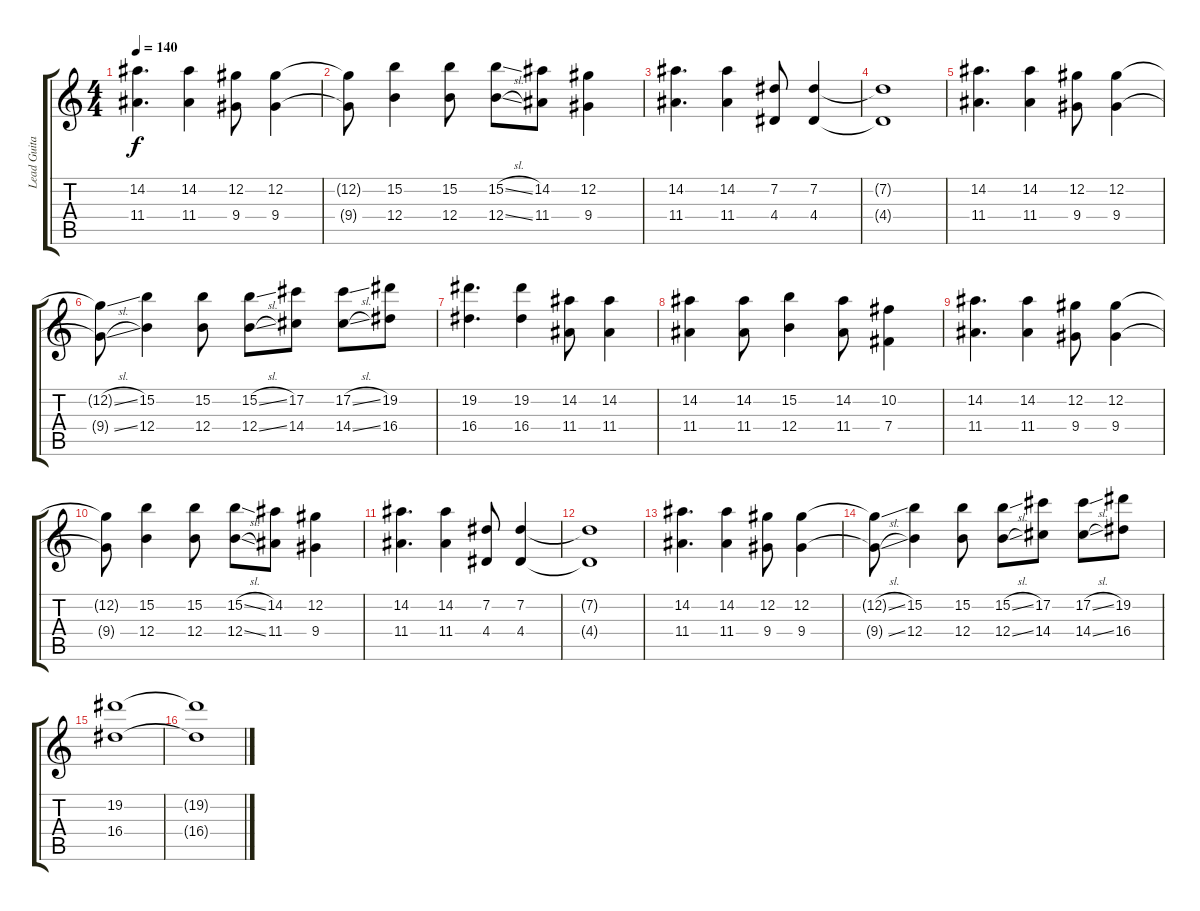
\track ("Lead Guitar" "Lead Guita") {instrument overdrivenguitar}
\staff {score tabs}
\tuning (Db4 Ab3 E3 B2 Gb2 B1) {hide}
\ts (4 4)
\tempo 140
\clef g2
\ks c
(14.2 11.4).4{d dy f} (14.2 11.4).4 (12.2 9.4).8 (12.2 9.4).4 |
(12.2{t} 9.4{t}).8 (15.2 12.4).4 (15.2 12.4).8 (15.2{sl} 12.4{sl}).8 (14.2 11.4).8 (12.2 9.4).4 |
(14.2 11.4).4{d} (14.2 11.4).4 (7.2 4.4).8 (7.2 4.4).4 |
(7.2{t} 4.4{t}).1 |
(14.2 11.4).4{d} (14.2 11.4).4 (12.2 9.4).8 (12.2 9.4).4 |
(12.2{sl t} 9.4{sl t}).8 (15.2 12.4).4 (15.2 12.4).8 (15.2{sl} 12.4{sl}).8 (17.2 14.4).8 (17.2{sl} 14.4{sl}).8 (19.2 16.4).8 |
(19.2 16.4).4{d} (19.2 16.4).4 (14.2 11.4).8 (14.2 11.4).4 |
(14.2 11.4).4 (14.2 11.4).8 (15.2 12.4).4 (14.2 11.4).8 (10.2 7.4).4 |
(14.2 11.4).4{d} (14.2 11.4).4 (12.2 9.4).8 (12.2 9.4).4 |
(12.2{t} 9.4{t}).8 (15.2 12.4).4 (15.2 12.4).8 (15.2{sl} 12.4{sl}).8 (14.2 11.4).8 (12.2 9.4).4 |
(14.2 11.4).4{d} (14.2 11.4).4 (7.2 4.4).8 (7.2 4.4).4 |
(7.2{t} 4.4{t}).1 |
(14.2 11.4).4{d} (14.2 11.4).4 (12.2 9.4).8 (12.2 9.4).4 |
(12.2{sl t} 9.4{sl t}).8 (15.2 12.4).4 (15.2 12.4).8 (15.2{sl} 12.4{sl}).8 (17.2 14.4).8 (17.2{sl} 14.4{sl}).8 (19.2 16.4).8 |
(19.2 16.4).1 |
(19.2{t} 16.4{t}).1
